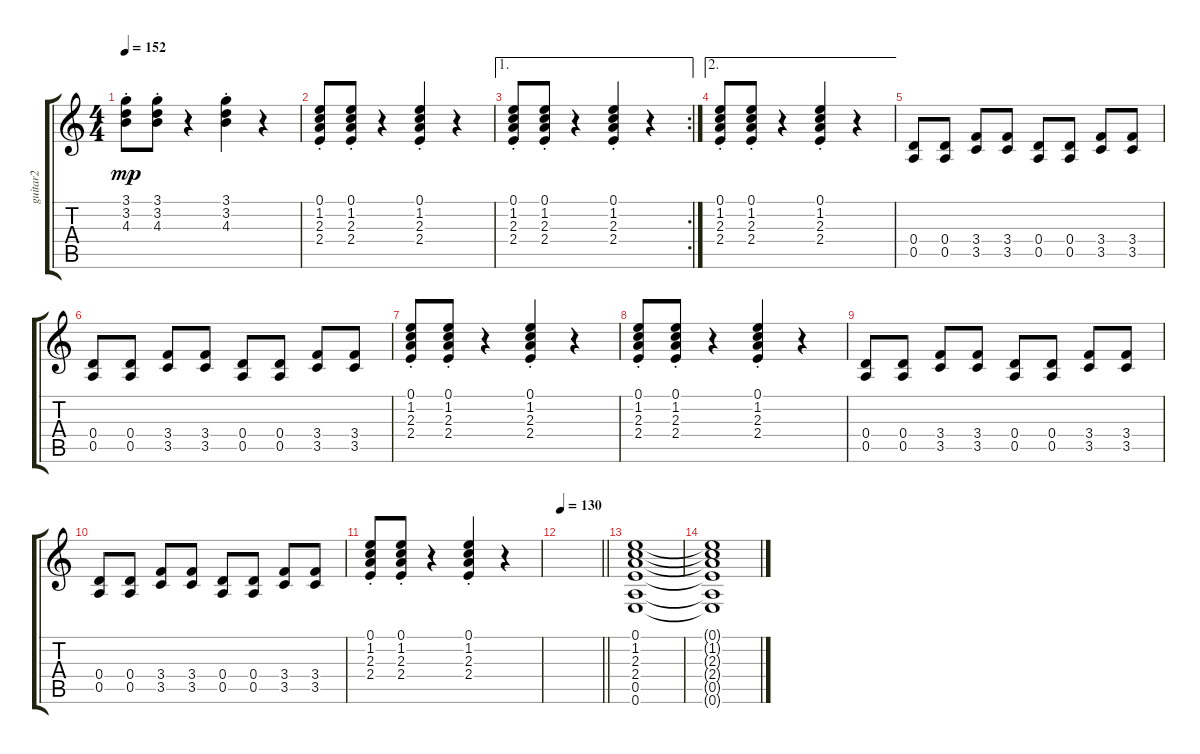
\track ("guitar2" "guitar2") {instrument overdrivenguitar}
\staff {score tabs}
\tuning (E4 B3 G3 D3 A2 E2) {hide}
\ts (4 4)
\tempo 152
\clef g2
\ks c
(3.1{st} 3.2{st} 4.3{st}).8{dy mp} (3.1{st} 3.2{st} 4.3{st}).8 r.4 (3.1{st} 3.2{st} 4.3{st}).4 r.4 |
(0.1{st} 1.2{st} 2.3{st} 2.4{st}).8 (0.1{st} 1.2{st} 2.3{st} 2.4{st}).8 r.4 (0.1{st} 1.2{st} 2.3{st} 2.4{st}).4 r.4 |
\ae 1
\rc 2
(0.1{st} 1.2{st} 2.3{st} 2.4{st}).8 (0.1{st} 1.2{st} 2.3{st} 2.4{st}).8 r.4 (0.1{st} 1.2{st} 2.3{st} 2.4{st}).4 r.4 |
\ae 2
(0.1{st} 1.2{st} 2.3{st} 2.4{st}).8 (0.1{st} 1.2{st} 2.3{st} 2.4{st}).8 r.4 (0.1{st} 1.2{st} 2.3{st} 2.4{st}).4 r.4 |
(0.4 0.5).8 (0.4 0.5).8 (3.4 3.5).8 (3.4 3.5).8 (0.4 0.5).8 (0.4 0.5).8 (3.4 3.5).8 (3.4 3.5).8 |
(0.4 0.5).8 (0.4 0.5).8 (3.4 3.5).8 (3.4 3.5).8 (0.4 0.5).8 (0.4 0.5).8 (3.4 3.5).8 (3.4 3.5).8 |
(0.1{st} 1.2{st} 2.3{st} 2.4{st}).8 (0.1{st} 1.2{st} 2.3{st} 2.4{st}).8 r.4 (0.1{st} 1.2{st} 2.3{st} 2.4{st}).4 r.4 |
(0.1{st} 1.2{st} 2.3{st} 2.4{st}).8 (0.1{st} 1.2{st} 2.3{st} 2.4{st}).8 r.4 (0.1{st} 1.2{st} 2.3{st} 2.4{st}).4 r.4 |
(0.4 0.5).8 (0.4 0.5).8 (3.4 3.5).8 (3.4 3.5).8 (0.4 0.5).8 (0.4 0.5).8 (3.4 3.5).8 (3.4 3.5).8 |
(0.4 0.5).8 (0.4 0.5).8 (3.4 3.5).8 (3.4 3.5).8 (0.4 0.5).8 (0.4 0.5).8 (3.4 3.5).8 (3.4 3.5).8 |
(0.1{st} 1.2{st} 2.3{st} 2.4{st}).8 (0.1{st} 1.2{st} 2.3{st} 2.4{st}).8 r.4 (0.1{st} 1.2{st} 2.3{st} 2.4{st}).4 r.4 |
\tempo 130
\barLineRight lightlight
|
(0.1 1.2 2.3 2.4 0.5 0.6).1 |
(0.1{t} 1.2{t} 2.3{t} 2.4{t} 0.5{t} 0.6{t}).1
